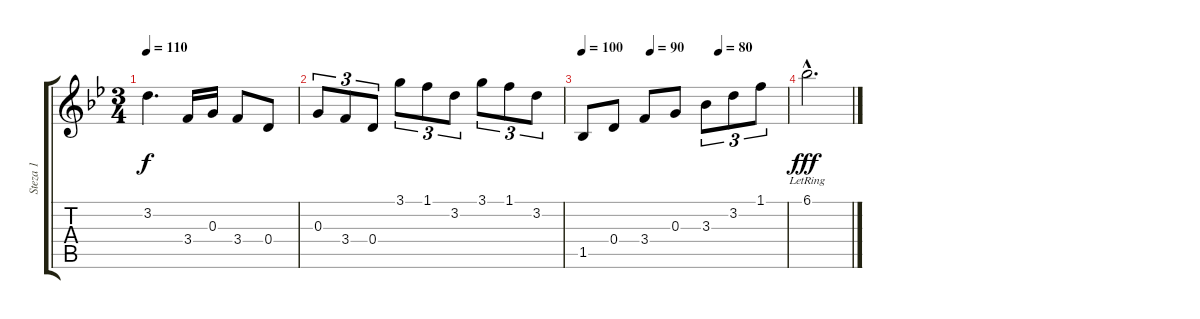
\track ("Steza 1" "Steza 1") {instrument acousticguitarsteel}
\staff {score tabs}
\tuning (E4 B3 G3 D3 A2 E2) {hide}
\ts (3 4)
\tempo 110
\clef g2
\ks bb
3.2.4{d dy f} 3.4.16 0.3.16 3.4.8 0.4.8 |
0.3.8{tu (3 2)} 3.4.8{tu (3 2)} 0.4.8{tu (3 2)} 3.1.8{tu (3 2)} 1.1.8{tu (3 2)} 3.2.8{tu (3 2)} 3.1.8{tu (3 2)} 1.1.8{tu (3 2)} 3.2.8{tu (3 2)} |
\tempo 100
\tempo (90 0.3333333333333333)
\tempo (80 0.6666666666666666)
1.5.8{instrument acousticguitarsteel} 0.4.8 3.4.8{instrument acousticguitarsteel} 0.3.8 3.3.8{tu (3 2) instrument acousticguitarsteel} 3.2.8{tu (3 2)} 1.1.8{tu (3 2)} |
6.1{hac lr}.2{d dy fff}
